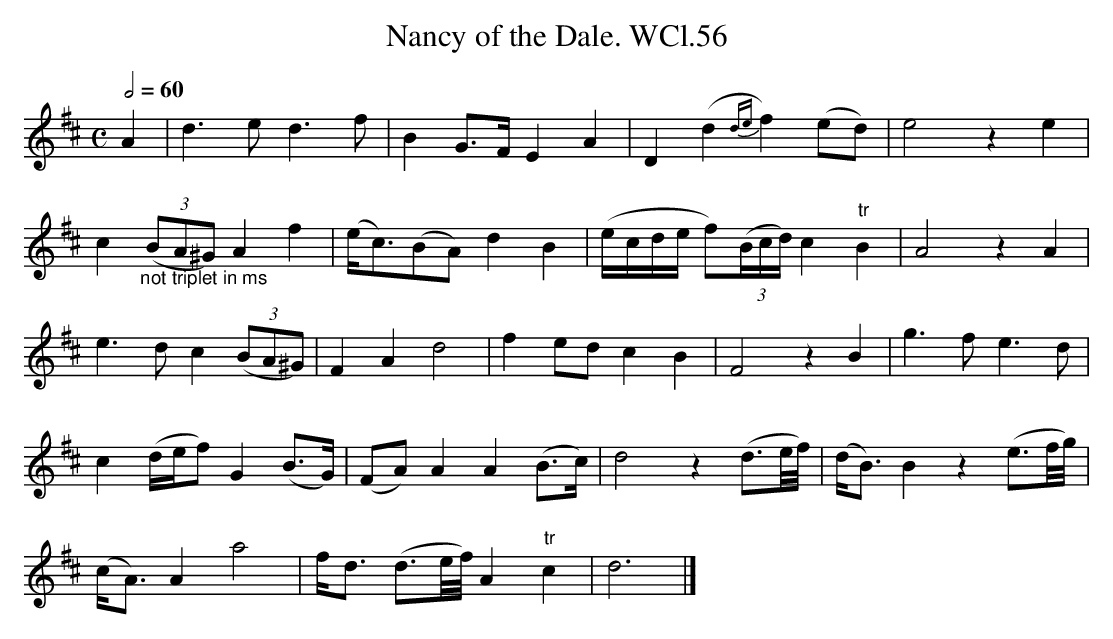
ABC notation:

X:1
T:Nancy of the Dale. WCl.56
M:C
L:1/8
Q:1/2=60
K:D
A2|d3e d3f|B2 G>FE2A2|D2(d2{de}f2) (ed)|e4z2e2|
c2"_not triplet in ms" ((3BA^G) A2f2|(e<c)(BA) d2B2|\
(e/c/d/e/ f)((3B/c/d/) c2 "tr"B2|A4z2A2|
e3dc2((3BA^G)|F2A2d4|f2edc2B2|F4z2B2|g3fe3d|
c2(d/2e/2f)G2(B>G)|(FA)A2A2(B>c)|d4z2(d3/2e/4f/4)|\
(d<B)B2z2(e3/2f/4g/4)|
(c<A)A2a4|f<d (d3/2e/4f/4)A2"tr"c2|d6|]
